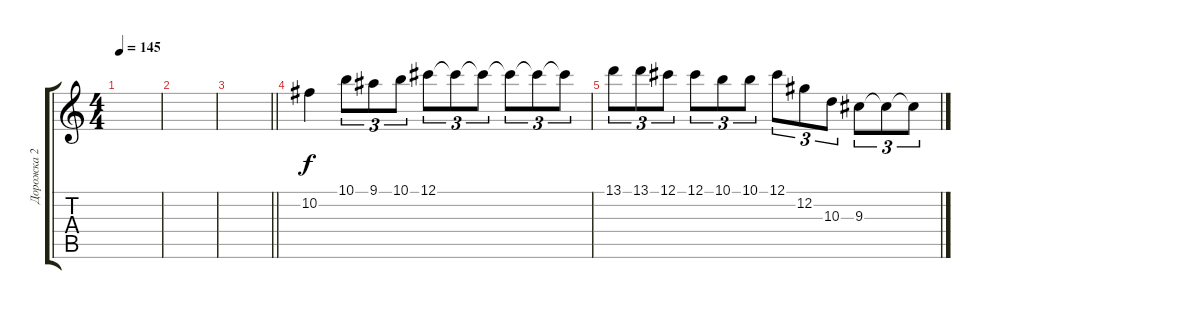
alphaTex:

\track ("Дорожка 2" "Дорожка 2") {instrument distortionguitar}
\staff {score tabs}
\tuning (Db4 Ab3 E3 B2 Gb2 B1) {hide}
\ts (4 4)
\tempo 145
\clef g2
\ks c
|
|
\barLineRight lightlight
|
\section ("" " ")
10.2.4 10.1.8{tu (3 2)} 9.1.8{tu (3 2)} 10.1.8{tu (3 2)} 12.1.8{tu (3 2)} 12.1{t}.8{tu (3 2)} 12.1{t}.8{tu (3 2)} 12.1{t}.8{tu (3 2)} 12.1{t}.8{tu (3 2)} 12.1{t}.8{tu (3 2)} |
13.1.8{tu (3 2)} 13.1.8{tu (3 2)} 12.1.8{tu (3 2)} 12.1.8{tu (3 2)} 10.1.8{tu (3 2)} 10.1.8{tu (3 2)} 12.1.8{tu (3 2)} 12.2.8{tu (3 2)} 10.3.8{tu (3 2)} 9.3.8{tu (3 2)} 9.3{t}.8{tu (3 2)} 9.3{t}.8{tu (3 2)}
